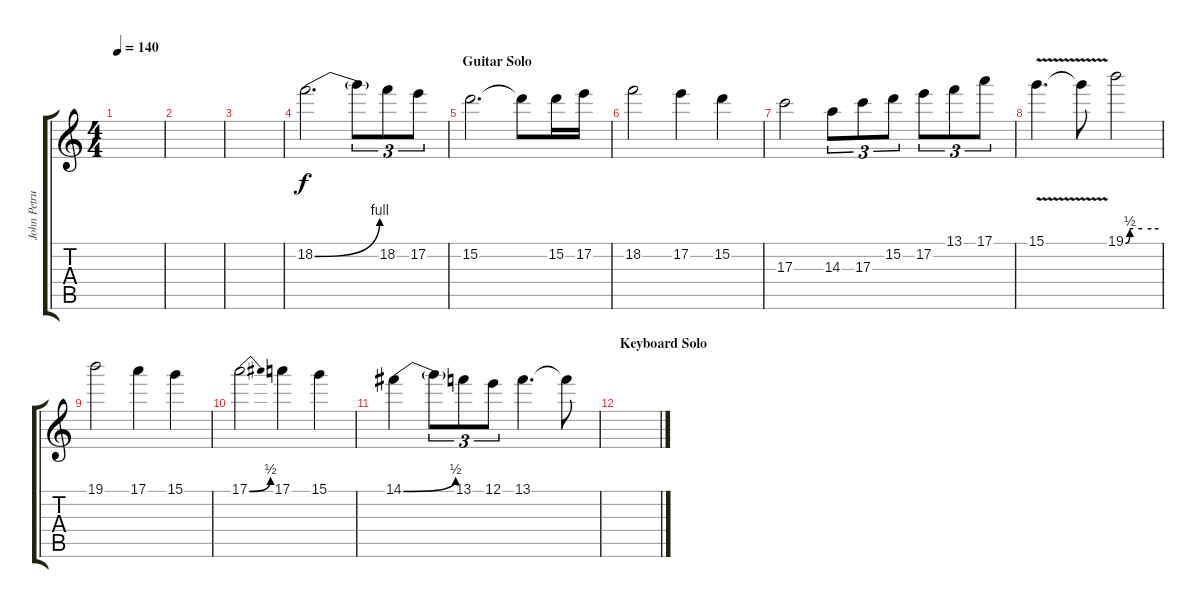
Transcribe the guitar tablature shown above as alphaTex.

\track ("John Petrucci Acoustic/Solo Guitar" "John Petru") {instrument distortionguitar}
\staff {score tabs}
\tuning (E4 B3 G3 D3 A2 E2) {hide}
\ts (4 4)
\tempo 140
\clef g2
\ks c
|
|
|
18.2{be (bend 0 0 60 4)}.2{d volume 11 instrument distortionguitar} 18.2{t}.8{tu (3 2)} 18.2.8{tu (3 2)} 17.2.8{tu (3 2)} |
\section ("" "Guitar Solo")
15.2.2{d} 15.2{t}.8 15.2.16 17.2.16 |
18.2.2 17.2.4 15.2.4 |
17.3.2 14.3.8{tu (3 2)} 17.3.8{tu (3 2)} 15.2.8{tu (3 2)} 17.2.8{tu (3 2)} 13.1.8{tu (3 2)} 17.1.8{tu (3 2)} |
15.1{v}.4{d} 15.1{t}.8 19.1{be (custom 0 0 8 2 14 2 30 2 60 2)}.2 |
19.1.2 17.1.4 15.1.4 |
17.1{be (bend 0 0 60 2)}.2 17.1.4 15.1.4 |
14.1{be (bend 0 0 60 2)}.4 14.1{t}.8{tu (3 2)} 13.1.8{tu (3 2)} 12.1.8{tu (3 2)} 13.1.4{d} 13.1{t}.8 |
\section ("" "Keyboard Solo")
